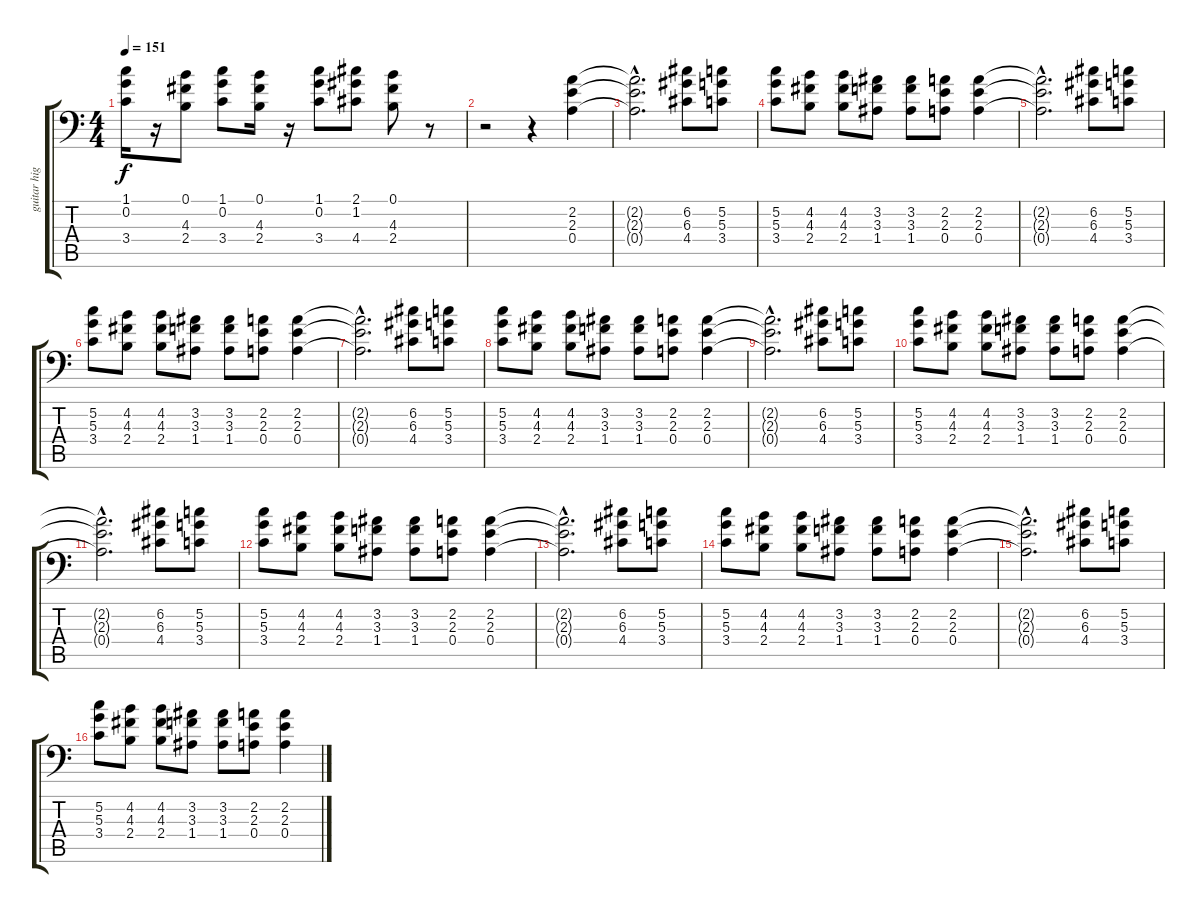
\track ("guitar high" "guitar hig") {instrument overdrivenguitar}
\staff {score tabs}
\tuning (B3 G3 D3 A2 E2 A1) {hide}
\ts (4 4)
\tempo 151
\clef f4
\ks c
(1.1 0.2 3.4).16{dy f} r.16 (0.1 4.3 2.4).8 (1.1 0.2 3.4).8 (0.1 4.3 2.4).16 r.16 (1.1 0.2 3.4).8 (2.1 1.2 4.4).8 (0.1 4.3 2.4).8 r.8 |
r.2 r.4 (2.2 2.3 0.4).4 |
(2.2{hac t} 2.3{hac t} 0.4{hac t}).2{d} (6.2 6.3 4.4).8 (5.2 5.3 3.4).8 |
(5.2 5.3 3.4).8 (4.2 4.3 2.4).8 (4.2 4.3 2.4).8 (3.2 3.3 1.4).8 (3.2 3.3 1.4).8 (2.2 2.3 0.4).8 (2.2 2.3 0.4).4 |
(2.2{hac t} 2.3{hac t} 0.4{hac t}).2{d} (6.2 6.3 4.4).8 (5.2 5.3 3.4).8 |
(5.2 5.3 3.4).8 (4.2 4.3 2.4).8 (4.2 4.3 2.4).8 (3.2 3.3 1.4).8 (3.2 3.3 1.4).8 (2.2 2.3 0.4).8 (2.2 2.3 0.4).4 |
(2.2{hac t} 2.3{hac t} 0.4{hac t}).2{d} (6.2 6.3 4.4).8 (5.2 5.3 3.4).8 |
(5.2 5.3 3.4).8 (4.2 4.3 2.4).8 (4.2 4.3 2.4).8 (3.2 3.3 1.4).8 (3.2 3.3 1.4).8 (2.2 2.3 0.4).8 (2.2 2.3 0.4).4 |
(2.2{hac t} 2.3{hac t} 0.4{hac t}).2{d} (6.2 6.3 4.4).8 (5.2 5.3 3.4).8 |
(5.2 5.3 3.4).8 (4.2 4.3 2.4).8 (4.2 4.3 2.4).8 (3.2 3.3 1.4).8 (3.2 3.3 1.4).8 (2.2 2.3 0.4).8 (2.2 2.3 0.4).4 |
(2.2{hac t} 2.3{hac t} 0.4{hac t}).2{d} (6.2 6.3 4.4).8 (5.2 5.3 3.4).8 |
(5.2 5.3 3.4).8 (4.2 4.3 2.4).8 (4.2 4.3 2.4).8 (3.2 3.3 1.4).8 (3.2 3.3 1.4).8 (2.2 2.3 0.4).8 (2.2 2.3 0.4).4 |
(2.2{hac t} 2.3{hac t} 0.4{hac t}).2{d} (6.2 6.3 4.4).8 (5.2 5.3 3.4).8 |
(5.2 5.3 3.4).8 (4.2 4.3 2.4).8 (4.2 4.3 2.4).8 (3.2 3.3 1.4).8 (3.2 3.3 1.4).8 (2.2 2.3 0.4).8 (2.2 2.3 0.4).4 |
(2.2{hac t} 2.3{hac t} 0.4{hac t}).2{d} (6.2 6.3 4.4).8 (5.2 5.3 3.4).8 |
(5.2 5.3 3.4).8 (4.2 4.3 2.4).8 (4.2 4.3 2.4).8 (3.2 3.3 1.4).8 (3.2 3.3 1.4).8 (2.2 2.3 0.4).8 (2.2 2.3 0.4).4
